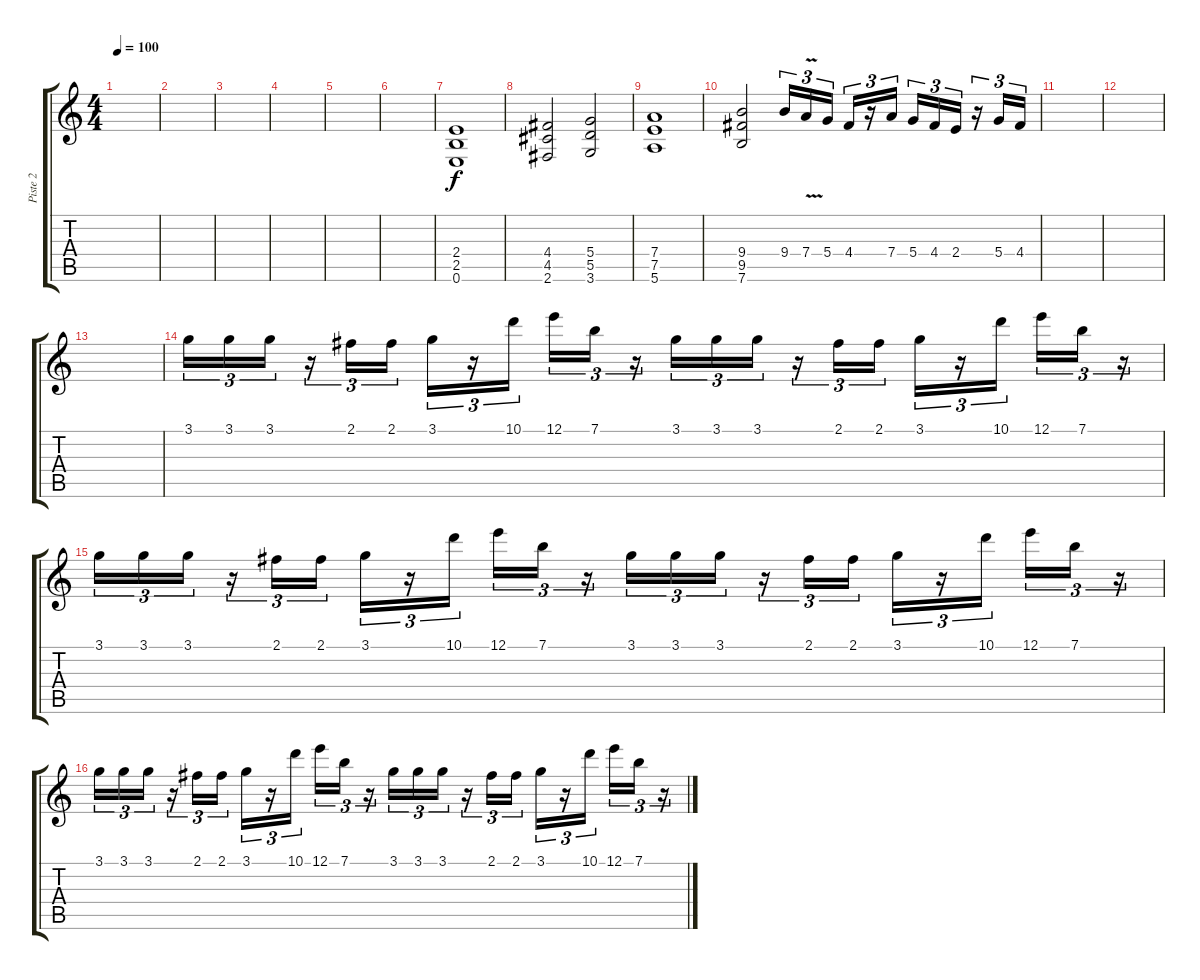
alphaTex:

\track ("Piste 2" "Piste 2") {instrument distortionguitar}
\staff {score tabs}
\tuning (E4 B3 G3 D3 A2 E2) {hide}
\ts (4 4)
\tempo 100
\clef g2
\ks c
|
|
|
|
|
|
(2.4 2.5 0.6).1 |
(4.4 4.5 2.6).2 (5.4 5.5 3.6).2 |
(7.4 7.5 5.6).1 |
(9.4 9.5 7.6).2 9.4.16{tu (3 2)} 7.4{v}.16{tu (3 2)} 5.4.16{tu (3 2)} 4.4.16{tu (3 2)} r.16{tu (3 2)} 7.4.16{tu (3 2)} 5.4.16{tu (3 2)} 4.4.16{tu (3 2)} 2.4.16{tu (3 2)} r.16{tu (3 2)} 5.4.16{tu (3 2)} 4.4.16{tu (3 2)} |
|
|
|
3.1.16{tu (3 2)} 3.1.16{tu (3 2)} 3.1.16{tu (3 2)} r.16{tu (3 2)} 2.1.16{tu (3 2)} 2.1.16{tu (3 2)} 3.1.16{tu (3 2)} r.16{tu (3 2)} 10.1.16{tu (3 2)} 12.1.16{tu (3 2)} 7.1.16{tu (3 2)} r.16{tu (3 2)} 3.1.16{tu (3 2)} 3.1.16{tu (3 2)} 3.1.16{tu (3 2)} r.16{tu (3 2)} 2.1.16{tu (3 2)} 2.1.16{tu (3 2)} 3.1.16{tu (3 2)} r.16{tu (3 2)} 10.1.16{tu (3 2)} 12.1.16{tu (3 2)} 7.1.16{tu (3 2)} r.16{tu (3 2)} |
3.1.16{tu (3 2)} 3.1.16{tu (3 2)} 3.1.16{tu (3 2)} r.16{tu (3 2)} 2.1.16{tu (3 2)} 2.1.16{tu (3 2)} 3.1.16{tu (3 2)} r.16{tu (3 2)} 10.1.16{tu (3 2)} 12.1.16{tu (3 2)} 7.1.16{tu (3 2)} r.16{tu (3 2)} 3.1.16{tu (3 2)} 3.1.16{tu (3 2)} 3.1.16{tu (3 2)} r.16{tu (3 2)} 2.1.16{tu (3 2)} 2.1.16{tu (3 2)} 3.1.16{tu (3 2)} r.16{tu (3 2)} 10.1.16{tu (3 2)} 12.1.16{tu (3 2)} 7.1.16{tu (3 2)} r.16{tu (3 2)} |
3.1.16{tu (3 2)} 3.1.16{tu (3 2)} 3.1.16{tu (3 2)} r.16{tu (3 2)} 2.1.16{tu (3 2)} 2.1.16{tu (3 2)} 3.1.16{tu (3 2)} r.16{tu (3 2)} 10.1.16{tu (3 2)} 12.1.16{tu (3 2)} 7.1.16{tu (3 2)} r.16{tu (3 2)} 3.1.16{tu (3 2)} 3.1.16{tu (3 2)} 3.1.16{tu (3 2)} r.16{tu (3 2)} 2.1.16{tu (3 2)} 2.1.16{tu (3 2)} 3.1.16{tu (3 2)} r.16{tu (3 2)} 10.1.16{tu (3 2)} 12.1.16{tu (3 2)} 7.1.16{tu (3 2)} r.16{tu (3 2)}
